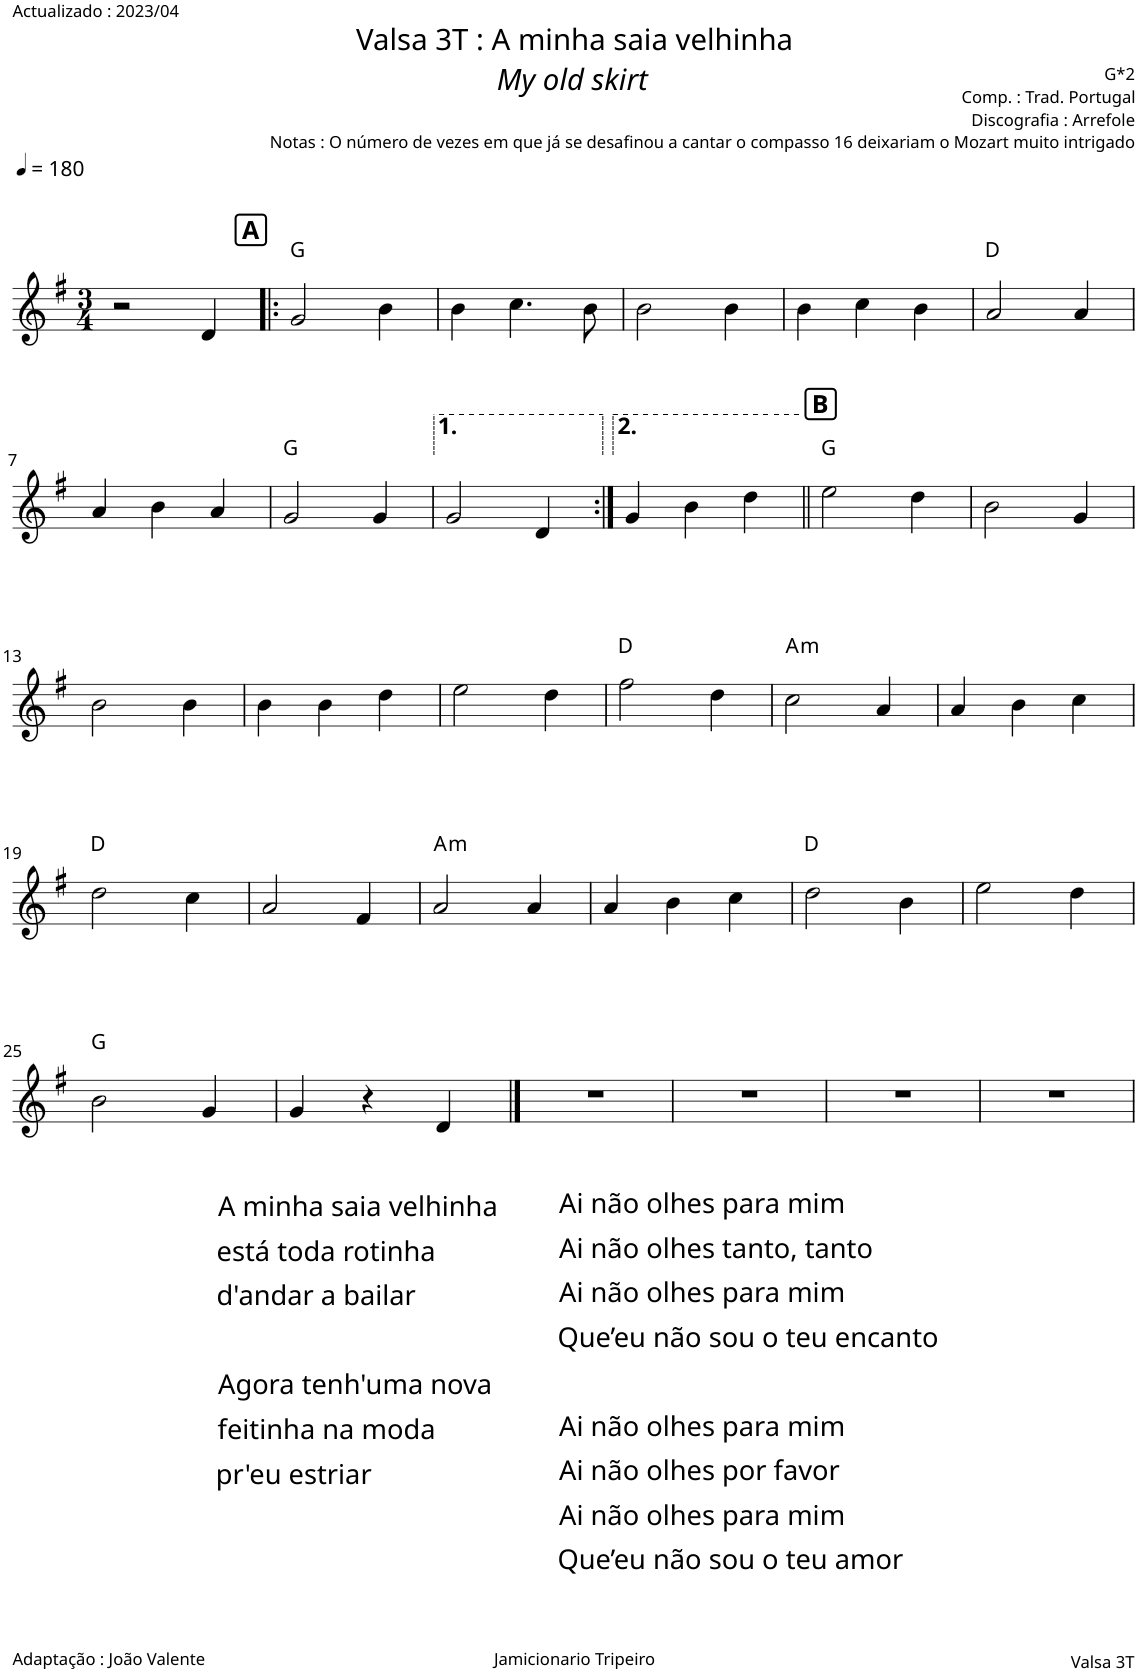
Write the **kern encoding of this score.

**kern	**harte
*part1	*part1
*staff1	*
*I"Piano	*
*I'Pno.	*
*clefG2	*
*k[f#]	*
*M3/4	*
*MM180	*
=1	=1
2r	.
4d/	.
!!LO:REH:place=s1:a:B:cj:fs=12:t=A
=2!|:	=2!|:
2g/	G:maj
4b\	.
=3	=3
4b\	.
4.cc\	.
8b\	.
=4	=4
2b\	.
4b\	.
=5	=5
4b\	.
4cc\	.
4b\	.
=6	=6
2a/	D:maj
4a/	.
!!LO:LB:g=z
=7	=7
*k[f#]	*
4a/	.
4b\	.
4a/	.
=8	=8
2g/	G:maj
4g/	.
=9	=9
2g/	.
4d/	.
=10:|!	=10:|!
4g/	.
4b\	.
4dd\	.
!!LO:REH:place=s1:a:B:cj:fs=12:t=B
=11||	=11||
2ee\	G:maj
4dd\	.
=12	=12
2b\	.
4g/	.
!!LO:LB:g=z
=13	=13
2b\	.
4b\	.
=14	=14
4b\	.
4b\	.
4dd\	.
=15	=15
2ee\	.
4dd\	.
=16	=16
2ff#\	D:maj
4dd\	.
=17	=17
!	!LO:H:kt=m
2cc\	A:min
4a/	.
=18	=18
4a/	.
4b\	.
4cc\	.
!!LO:LB:g=z
=19	=19
2dd\	D:maj
4cc\	.
=20	=20
2a/	.
4f#/	.
=21	=21
!	!LO:H:kt=m
2a/	A:min
4a/	.
=22	=22
4a/	.
4b\	.
4cc\	.
=23	=23
2dd\	D:maj
4b\	.
=24	=24
2ee\	.
4dd\	.
!!LO:LB:g=z
=25	=25
!LO:TX:b:t=A minha saia velhinha	!
!LO:TX:b:t=está toda rotinha	!
!LO:TX:b:t=d'andar a bailar	!
!LO:TX:b:t=Agora tenh'uma nova	!
!LO:TX:b:t=feitinha na moda	!
!LO:TX:b:t=pr'eu estriar	!
!LO:TX:b:t=Ai não olhes para mim	!
!LO:TX:b:t=Ai não olhes tanto, tanto	!
!LO:TX:b:t=Ai não olhes para mim	!
!LO:TX:b:t=Que’eu não sou o teu encanto	!
!LO:TX:b:t=Ai não olhes para mim	!
!LO:TX:b:t=Ai não olhes por favor	!
!LO:TX:b:t=Ai não olhes para mim	!
!LO:TX:b:t=Que’eu não sou o teu amor	!
2b\	G:maj
4g/	.
=26	=26
4g/	.
4r	.
4d/	.
==27	==27
2.r	.
=28	=28
2.r	.
=29	=29
2.r	.
=30	=30
2.r	.
=	=
*-	*-
